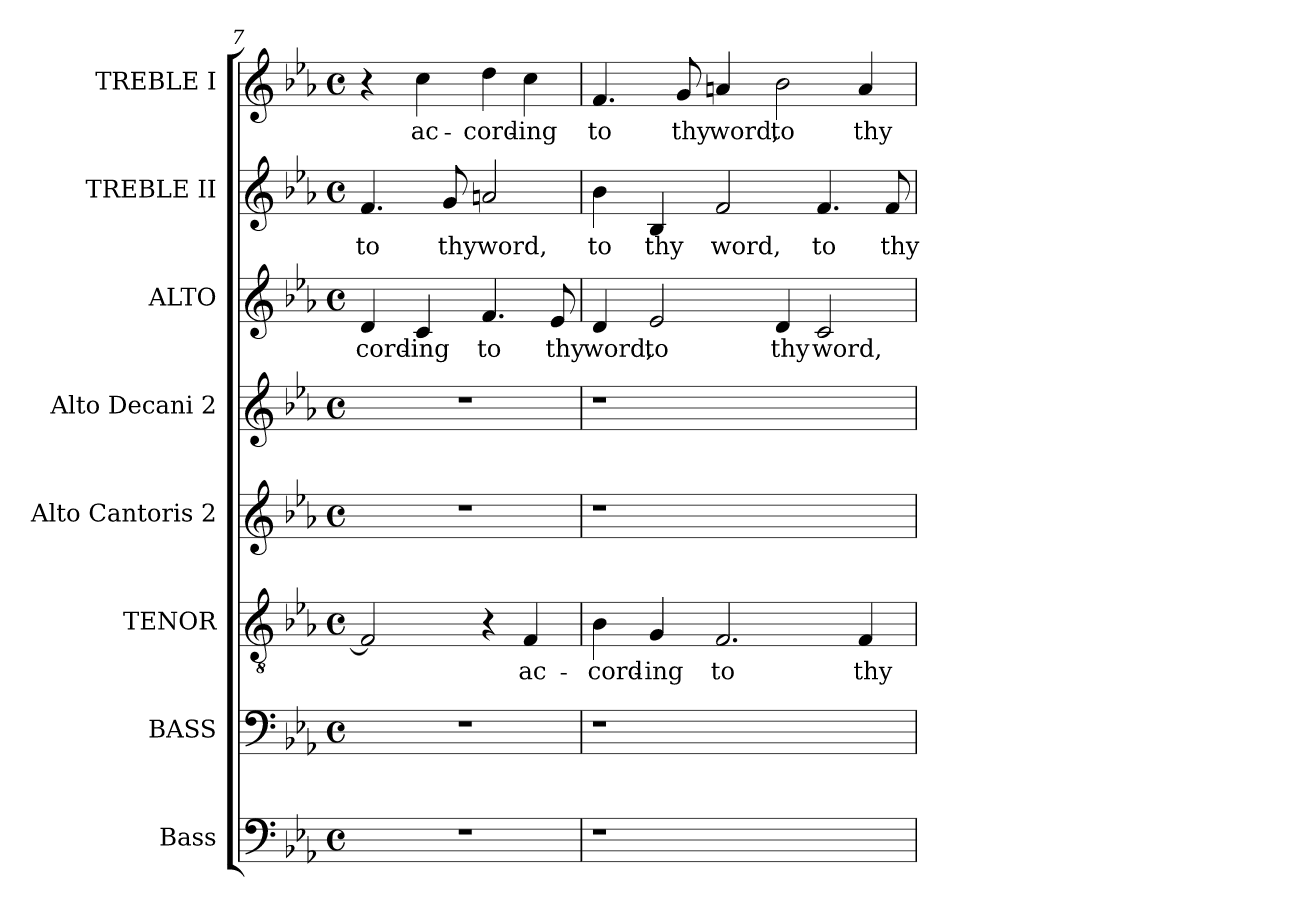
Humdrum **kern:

**kern	**kern	**kern	**text	**kern	**kern	**kern	**text	**kern	**text	**kern	**text
*part8	*part7	*part6	*part6	*part5	*part4	*part3	*part3	*part2	*part2	*part1	*part1
*staff8	*staff7	*staff6	*staff6	*staff5	*staff4	*staff3	*staff3	*staff2	*staff2	*staff1	*staff1
*I"Bass	*I"BASS	*I"TENOR	*	*I"Alto Cantoris 2	*I"Alto Decani 2	*I"ALTO	*	*I"TREBLE II	*	*I"TREBLE I	*
*I'B.	*I'B.	*I'T.	*	*I'A.Can.2	*I'A.Dec.2	*	*	*	*	*	*
*clefF4	*clefF4	*clefGv2	*	*clefG2	*clefG2	*clefG2	*	*clefG2	*	*clefG2	*
*	*	*ITrd7c12	*	*	*	*	*	*	*	*	*
*k[b-e-a-]	*k[b-e-a-]	*k[b-e-a-]	*	*k[b-e-a-]	*k[b-e-a-]	*k[b-e-a-]	*	*k[b-e-a-]	*	*k[b-e-a-]	*
*E-:	*E-:	*E-:	*	*E-:	*E-:	*E-:	*	*E-:	*	*E-:	*
*M4/4	*M4/4	*M4/4	*	*M4/4	*M4/4	*M4/4	*	*M4/4	*	*M4/4	*
*met(c)	*met(c)	*met(c)	*	*met(c)	*met(c)	*met(c)	*	*met(c)	*	*met(c)	*
=7	=7	=7	=7	=7	=7	=7	=7	=7	=7	=7	=7
!	!	!	!	!	!	!	!LO:LY:b:color=#000000	!	!	!	!
!	!	!	!	!	!	!	!	!	!LO:LY:b:color=#000000	!	!
1r	1r	2FFi/]	.	1r	1r	4di/	-cord-	4.fi/	to	4r	.
!	!	!	!	!	!	!	!LO:LY:b:color=#000000	!	!	!	!
!	!	!	!	!	!	!	!	!	!	!	!LO:LY:b:color=#000000
.	.	.	.	.	.	4ci/	-ing	.	.	4cci\	ac-
!	!	!	!	!	!	!	!	!	!LO:LY:b:color=#000000	!	!
.	.	.	.	.	.	.	.	8gi/	thy	.	.
!	!	!	!	!	!	!	!LO:LY:b:color=#000000	!	!	!	!
!	!	!	!	!	!	!	!	!	!LO:LY:b:color=#000000	!	!
!	!	!	!	!	!	!	!	!	!	!	!LO:LY:b:color=#000000
.	.	4r	.	.	.	4.fi/	to	2ani/	word,	4ddi\	-cord-
!	!	!	!LO:LY:b:color=#000000	!	!	!	!	!	!	!	!
!	!	!	!	!	!	!	!	!	!	!	!LO:LY:b:color=#000000
.	.	4FFi/	ac-	.	.	.	.	.	.	4cci\	-ing
!	!	!	!	!	!	!	!LO:LY:b:color=#000000	!	!	!	!
.	.	.	.	.	.	8e-i/	thy	.	.	.	.
=8	=8	=8	=8	=8	=8	=8	=8	=8	=8	=8	=8
!LO:N:vis=1	!LO:N:vis=1	!	!	!	!	!	!	!	!	!	!
!	!	!	!LO:LY:b:color=#000000	!LO:N:vis=1	!LO:N:vis=1	!	!	!	!	!	!
!	!	!	!	!	!	!	!LO:LY:b:color=#000000	!	!	!	!
!	!	!	!	!	!	!	!	!	!LO:LY:b:color=#000000	!	!
!	!	!	!	!	!	!	!	!	!	!	!LO:LY:b:color=#000000
1r	1r	4BB-i\	-cord-	1r	1r	4di/	word,	4b-i\	to	4.fi/	to
!	!	!	!LO:LY:b:color=#000000	!	!	!	!	!	!	!	!
!	!	!	!	!	!	!	!LO:LY:b:color=#000000	!	!	!	!
!	!	!	!	!	!	!	!	!	!LO:LY:b:color=#000000	!	!
.	.	4GGi/	-ing	.	.	2e-i/	to	4B-i/	thy	.	.
!	!	!	!	!	!	!	!	!	!	!	!LO:LY:b:color=#000000
.	.	.	.	.	.	.	.	.	.	8gi/	thy
!	!	!	!LO:LY:b:color=#000000	!	!	!	!	!	!	!	!
!	!	!	!	!	!	!	!	!	!LO:LY:b:color=#000000	!	!
!	!	!	!	!	!	!	!	!	!	!	!LO:LY:b:color=#000000
.	.	2.FFi/	to	.	.	.	.	2fi/	word,	4ani/	word,
!	!	!	!	!	!	!	!LO:LY:b:color=#000000	!	!	!	!
!	!	!	!	!	!	!	!	!	!	!	!LO:LY:b:color=#000000
.	.	.	.	.	.	4di/	thy	.	.	2b-i\	to
!	!	!	!	!	!	!	!LO:LY:b:color=#000000	!	!	!	!
!	!	!	!	!	!	!	!	!	!LO:LY:b:color=#000000	!	!
2ryy	2ryy	.	.	2ryy	2ryy	2ci/	word,	4.fi/	to	.	.
!	!	!	!LO:LY:b:color=#000000	!	!	!	!	!	!	!	!
!	!	!	!	!	!	!	!	!	!	!	!LO:LY:b:color=#000000
.	.	4FFi/	thy	.	.	.	.	.	.	4ai/	thy
!	!	!	!	!	!	!	!	!	!LO:LY:b:color=#000000	!	!
.	.	.	.	.	.	.	.	8fi/	thy	.	.
=	=	=	=	=	=	=	=	=	=	=	=
*-	*-	*-	*-	*-	*-	*-	*-	*-	*-	*-	*-
